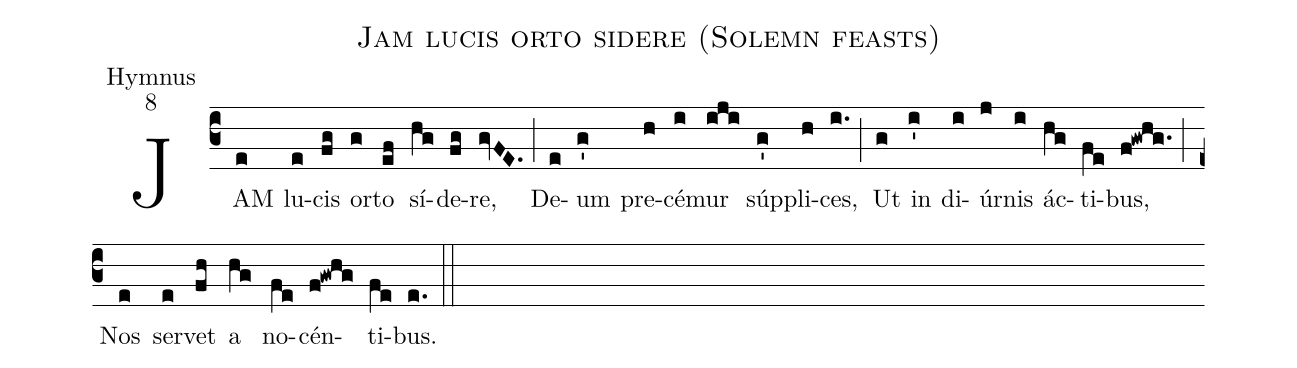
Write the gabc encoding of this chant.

name:Jam lucis orto sidere (Solemn feasts);
office-part:Hymnus;
mode:8;
%%
(c3) JAM(e) lu(e)cis(fg) or(g)to(ef) sí(hg)de(fg)re,(gvFE.) (;) De(e)um(g') pre(h)cé(i)mur(iji) súp(g')pli(h)ces,(i.) (;) Ut(g) in(i') di(i)úr(j)nis(i) ác(hg)ti(fe)bus,(f!gwhg.) (;) Nos(e) ser(e)vet(fh) a(hg) no(fe)cén(f!gwhg)ti(fe)bus.(e.) (::)
